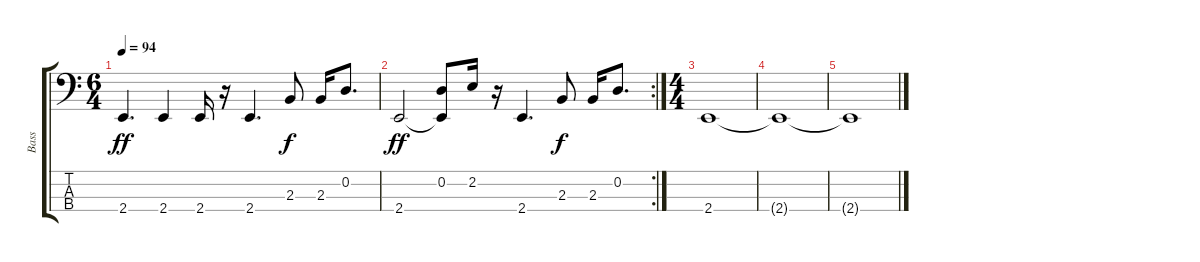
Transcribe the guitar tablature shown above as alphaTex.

\track ("Bass" "Bass") {instrument electricbassfinger}
\staff {score tabs}
\tuning (G2 D2 A1 D1) {hide}
\ts (6 4)
\tempo 94
\clef f4
\ks c
2.4.4{d dy ff} 2.4.4 2.4.16 r.16 2.4.4{d} 2.3.8{dy f} 2.3.16 0.2.8{d} |
\rc 2
2.4.2{dy ff} (0.2 2.4{t}).8 2.2.16 r.16 2.4.4{d} 2.3.8{dy f} 2.3.16 0.2.8{d} |
\ts (4 4)
2.4.1 |
2.4{t}.1 |
2.4{t}.1
